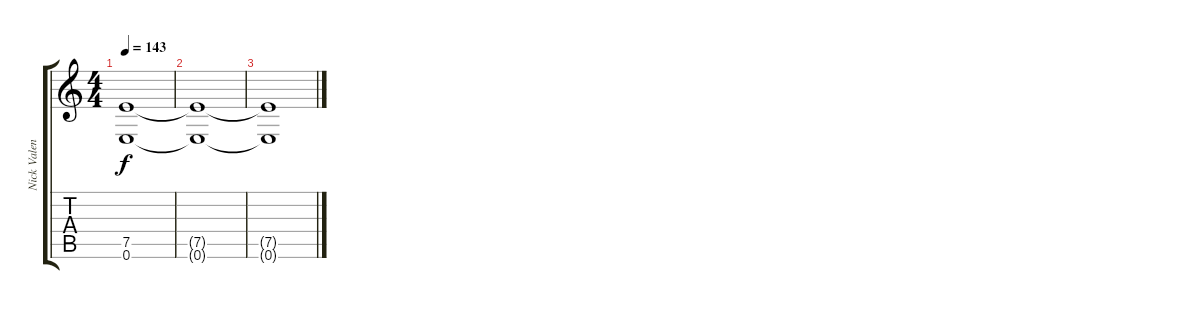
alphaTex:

\track ("Nick Valensi" "Nick Valen") {instrument overdrivenguitar}
\staff {score tabs}
\tuning (E4 B3 G3 D3 A2 E2) {hide}
\ts (4 4)
\tempo 143
\clef g2
\ks c
(7.5{t} 0.6{t}).1{dy f} |
(7.5{t} 0.6{t}).1 |
(7.5{t} 0.6{t}).1
